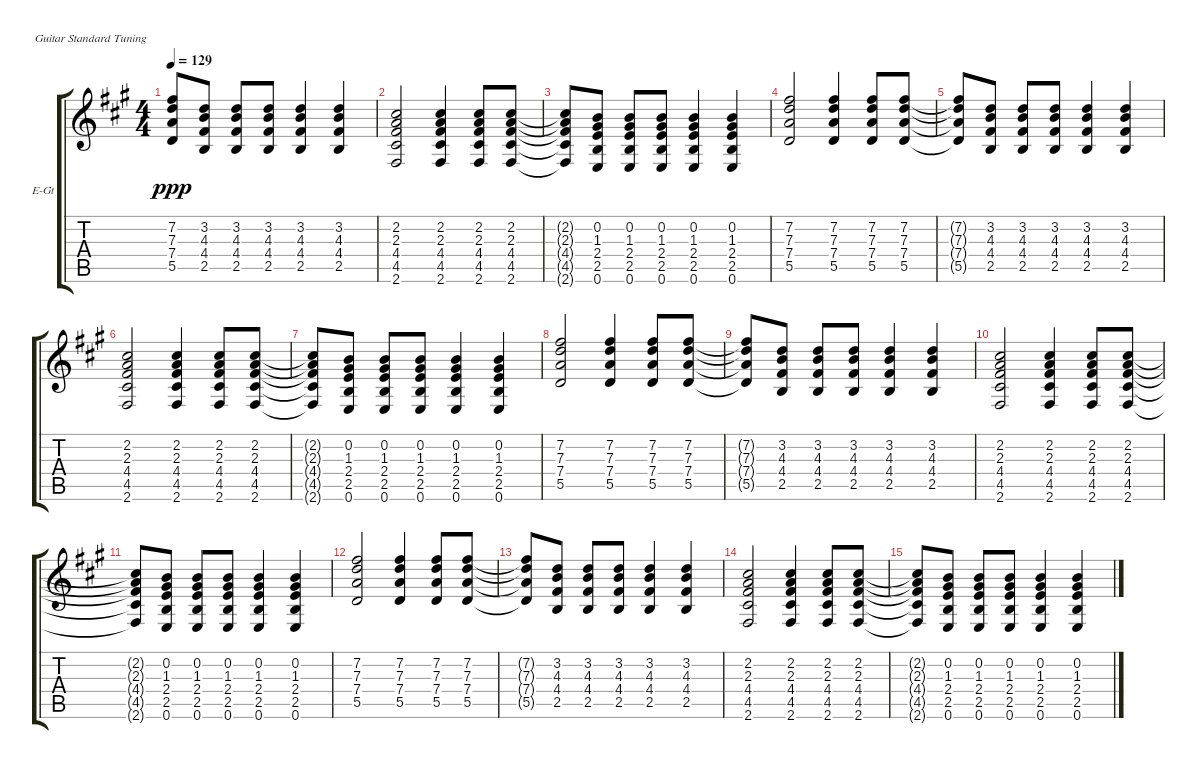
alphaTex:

\defaultSystemsLayout 4
\bracketExtendMode groupsimilarinstruments
\firstSystemTrackNameOrientation horizontal
\otherSystemsTrackNameOrientation horizontal
\track ("Electric Guitar (Drive)" "E-Gt") {instrument overdrivenguitar}
\staff {score tabs}
\tuning (E4 B3 G3 D3 A2 E2)
\ts (4 4)
\tempo 129
\clef g2
\ks f#minor
(7.3{t} 7.4{t} 5.5{t} 7.2{t}).8{dy ppp} (4.3 4.4 2.5 3.2).8 (4.3 4.4 2.5 3.2).8 (4.3 4.4 2.5 3.2).8 (4.3 4.4 2.5 3.2).4 (4.3 4.4 2.5 3.2).4 |
(2.3 4.4 4.5 2.2 2.6).2 (2.3 4.4 4.5 2.2 2.6).4 (2.3 4.4 4.5 2.2 2.6).8 (2.3 4.4 4.5 2.2 2.6).8 |
(2.3{t} 4.4{t} 4.5{t} 2.2{t} 2.6{t}).8 (1.3 2.4 2.5 0.2 0.6).8 (1.3 2.4 2.5 0.2 0.6).8 (1.3 2.4 2.5 0.2 0.6).8 (1.3 2.4 2.5 0.2 0.6).4 (1.3 2.4 2.5 0.2 0.6).4 |
(7.3 7.4 5.5 7.2).2 (7.3 7.4 5.5 7.2).4 (7.3 7.4 5.5 7.2).8 (7.3 7.4 5.5 7.2).8 |
(7.3{t} 7.4{t} 5.5{t} 7.2{t}).8 (4.3 4.4 2.5 3.2).8 (4.3 4.4 2.5 3.2).8 (4.3 4.4 2.5 3.2).8 (4.3 4.4 2.5 3.2).4 (4.3 4.4 2.5 3.2).4 |
(2.3 4.4 4.5 2.2 2.6).2 (2.3 4.4 4.5 2.2 2.6).4 (2.3 4.4 4.5 2.2 2.6).8 (2.3 4.4 4.5 2.2 2.6).8 |
(2.3{t} 4.4{t} 4.5{t} 2.2{t} 2.6{t}).8 (1.3 2.4 2.5 0.2 0.6).8 (1.3 2.4 2.5 0.2 0.6).8 (1.3 2.4 2.5 0.2 0.6).8 (1.3 2.4 2.5 0.2 0.6).4 (1.3 2.4 2.5 0.2 0.6).4 |
(7.3 7.4 5.5 7.2).2 (7.3 7.4 5.5 7.2).4 (7.3 7.4 5.5 7.2).8 (7.3 7.4 5.5 7.2).8 |
(7.3{t} 7.4{t} 5.5{t} 7.2{t}).8 (4.3 4.4 2.5 3.2).8 (4.3 4.4 2.5 3.2).8 (4.3 4.4 2.5 3.2).8 (4.3 4.4 2.5 3.2).4 (4.3 4.4 2.5 3.2).4 |
(2.3 4.4 4.5 2.2 2.6).2 (2.3 4.4 4.5 2.2 2.6).4 (2.3 4.4 4.5 2.2 2.6).8 (2.3 4.4 4.5 2.2 2.6).8 |
(2.3{t} 4.4{t} 4.5{t} 2.2{t} 2.6{t}).8 (1.3 2.4 2.5 0.2 0.6).8 (1.3 2.4 2.5 0.2 0.6).8 (1.3 2.4 2.5 0.2 0.6).8 (1.3 2.4 2.5 0.2 0.6).4 (1.3 2.4 2.5 0.2 0.6).4 |
(7.3 7.4 5.5 7.2).2 (7.3 7.4 5.5 7.2).4 (7.3 7.4 5.5 7.2).8 (7.3 7.4 5.5 7.2).8 |
(7.3{t} 7.4{t} 5.5{t} 7.2{t}).8 (4.3 4.4 2.5 3.2).8 (4.3 4.4 2.5 3.2).8 (4.3 4.4 2.5 3.2).8 (4.3 4.4 2.5 3.2).4 (4.3 4.4 2.5 3.2).4 |
(2.3 4.4 4.5 2.2 2.6).2 (2.3 4.4 4.5 2.2 2.6).4 (2.3 4.4 4.5 2.2 2.6).8 (2.3 4.4 4.5 2.2 2.6).8 |
(2.3{t} 4.4{t} 4.5{t} 2.2{t} 2.6{t}).8 (1.3 2.4 2.5 0.2 0.6).8 (1.3 2.4 2.5 0.2 0.6).8 (1.3 2.4 2.5 0.2 0.6).8 (1.3 2.4 2.5 0.2 0.6).4 (1.3 2.4 2.5 0.2 0.6).4
